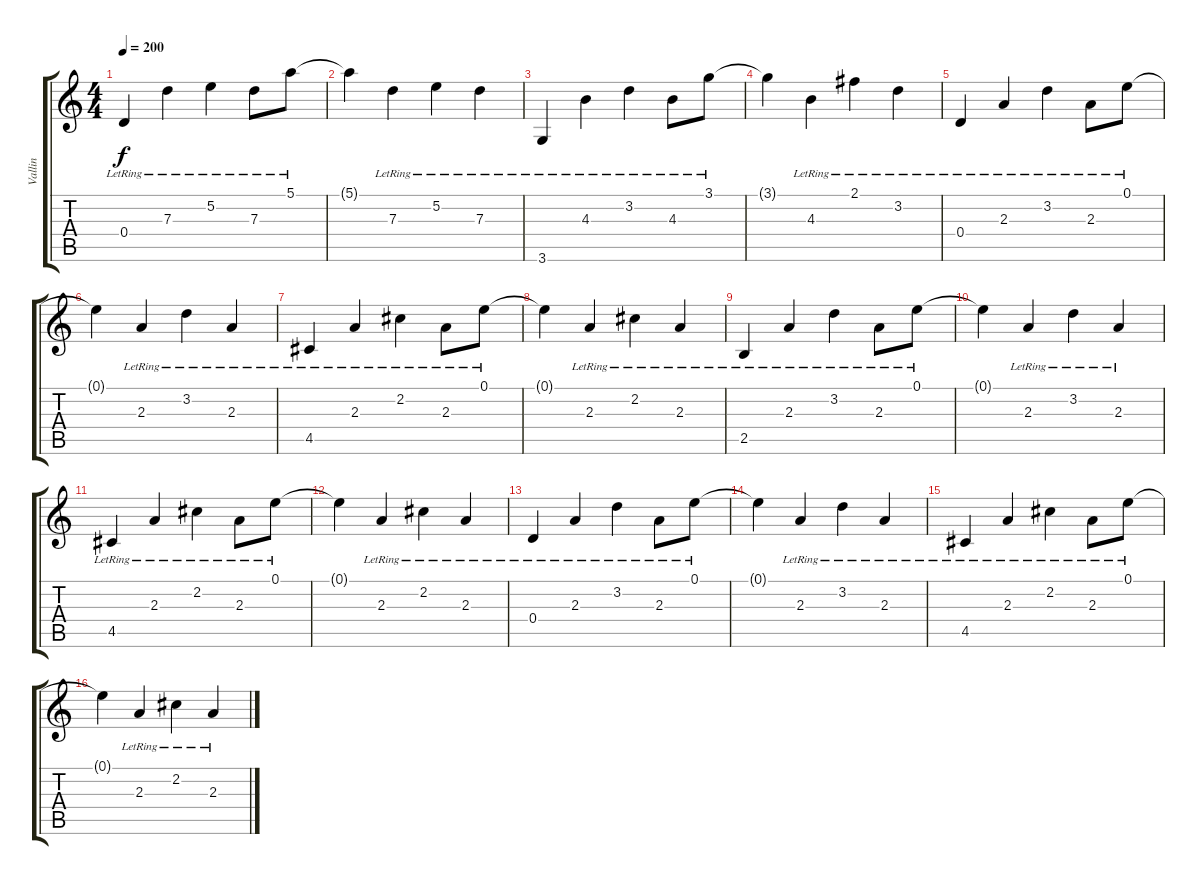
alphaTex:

\track ("Vallin" "Vallin") {instrument electricguitarmuted}
\staff {score tabs}
\tuning (E4 B3 G3 D3 A2 E2) {hide}
\ts (4 4)
\tempo 200
\clef g2
\ks c
0.4{lr}.4{dy f} 7.3{lr}.4 5.2{lr}.4 7.3{lr}.8 5.1{lr}.8 |
5.1{t}.4 7.3{lr}.4 5.2{lr}.4 7.3{lr}.4 |
3.6{lr}.4 4.3{lr}.4 3.2{lr}.4 4.3{lr}.8 3.1{lr}.8 |
3.1{t}.4 4.3{lr}.4 2.1{lr}.4 3.2{lr}.4 |
0.4{lr}.4 2.3{lr}.4 3.2{lr}.4 2.3{lr}.8 0.1{lr}.8 |
0.1{t}.4 2.3{lr}.4 3.2{lr}.4 2.3{lr}.4 |
4.5{lr}.4 2.3{lr}.4 2.2{lr}.4 2.3{lr}.8 0.1{lr}.8 |
0.1{t}.4 2.3{lr}.4 2.2{lr}.4 2.3{lr}.4 |
2.5{lr}.4 2.3{lr}.4 3.2{lr}.4 2.3{lr}.8 0.1{lr}.8 |
0.1{t}.4 2.3{lr}.4 3.2{lr}.4 2.3{lr}.4 |
4.5{lr}.4 2.3{lr}.4 2.2{lr}.4 2.3{lr}.8 0.1{lr}.8 |
0.1{t}.4 2.3{lr}.4 2.2{lr}.4 2.3{lr}.4 |
0.4{lr}.4 2.3{lr}.4 3.2{lr}.4 2.3{lr}.8 0.1{lr}.8 |
0.1{t}.4 2.3{lr}.4 3.2{lr}.4 2.3{lr}.4 |
4.5{lr}.4 2.3{lr}.4 2.2{lr}.4 2.3{lr}.8 0.1{lr}.8 |
0.1{t}.4 2.3{lr}.4 2.2{lr}.4 2.3{lr}.4
